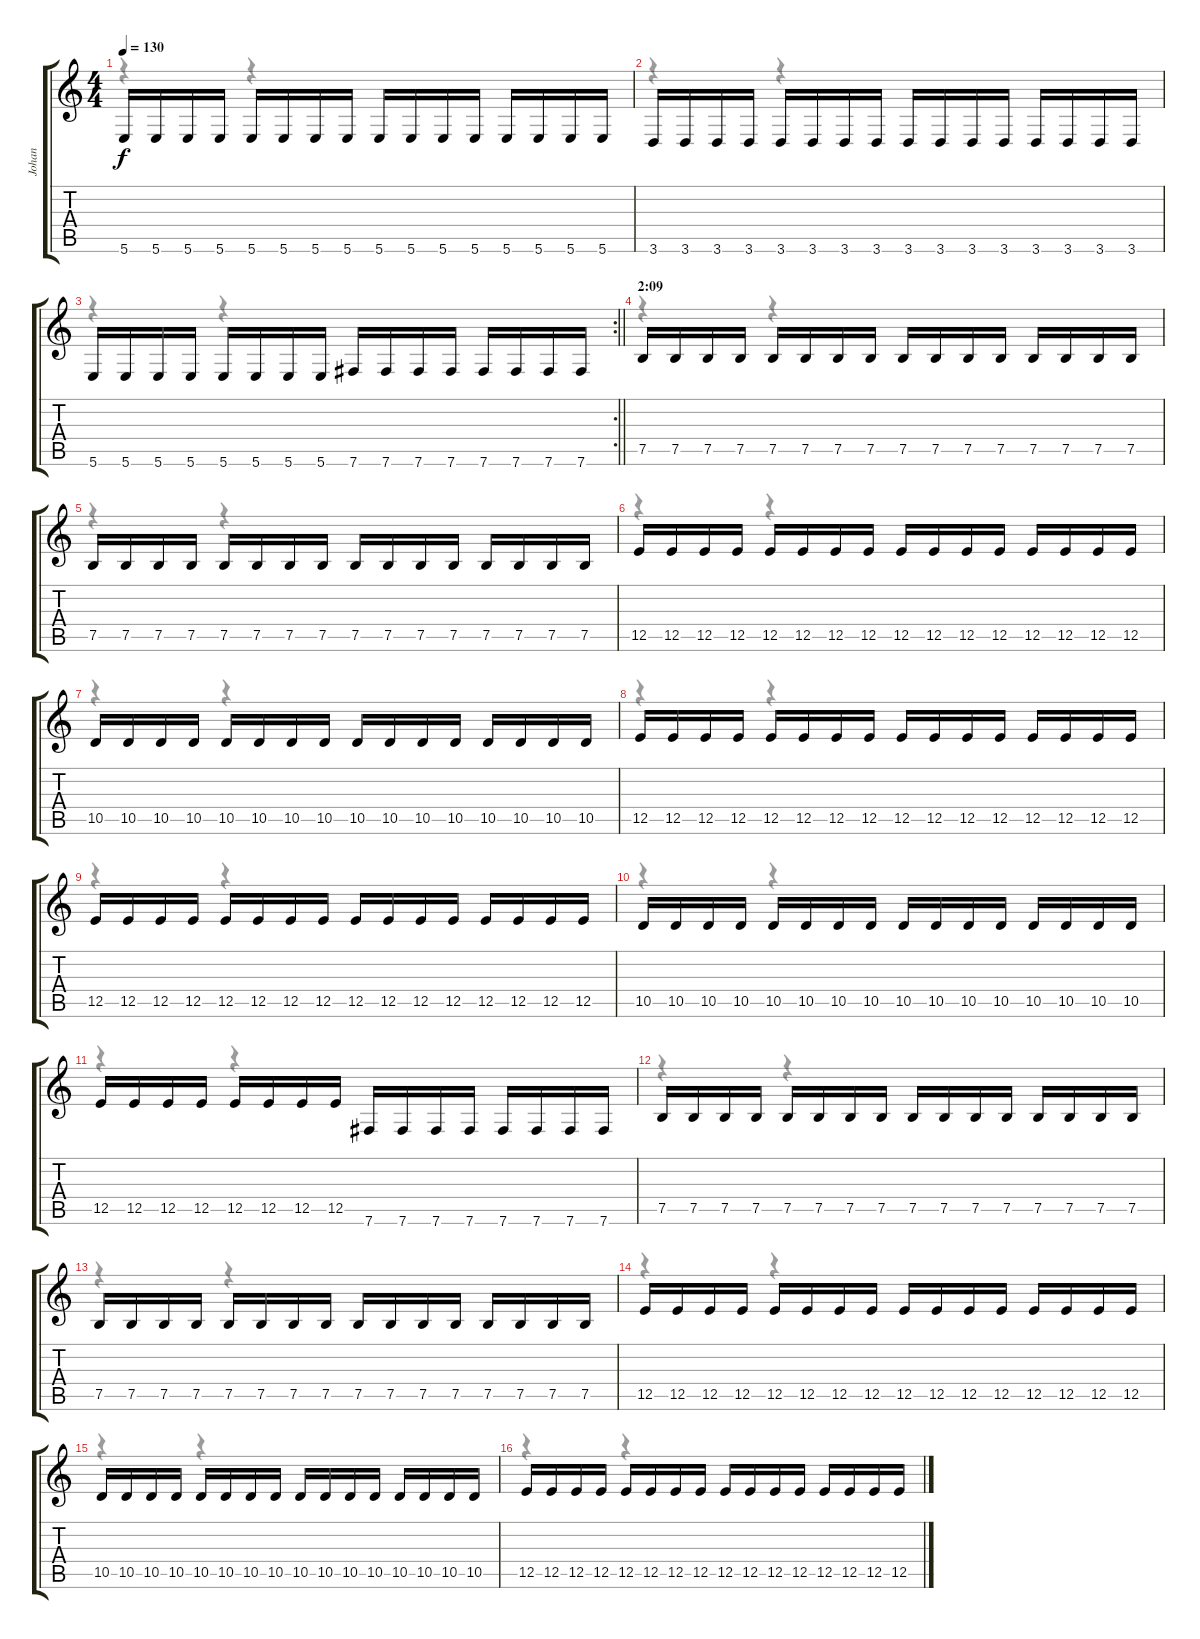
\track ("Johan" "Johan") {instrument distortionguitar}
\staff {score tabs}
\tuning (B3 Gb3 D3 A2 E2 B1) {hide}
\voice
\ts (4 4)
\tempo 130
\clef g2
\ks c
5.6.16{dy f} 5.6.16 5.6.16 5.6.16 5.6.16 5.6.16 5.6.16 5.6.16 5.6.16 5.6.16 5.6.16 5.6.16 5.6.16 5.6.16 5.6.16 5.6.16 |
3.6.16 3.6.16 3.6.16 3.6.16 3.6.16 3.6.16 3.6.16 3.6.16 3.6.16 3.6.16 3.6.16 3.6.16 3.6.16 3.6.16 3.6.16 3.6.16 |
\rc 2
\barLineRight lightlight
5.6.16 5.6.16 5.6.16 5.6.16 5.6.16 5.6.16 5.6.16 5.6.16 7.6.16 7.6.16 7.6.16 7.6.16 7.6.16 7.6.16 7.6.16 7.6.16 |
\section ("" "2:09")
7.5.16 7.5.16 7.5.16 7.5.16 7.5.16 7.5.16 7.5.16 7.5.16 7.5.16 7.5.16 7.5.16 7.5.16 7.5.16 7.5.16 7.5.16 7.5.16 |
7.5.16 7.5.16 7.5.16 7.5.16 7.5.16 7.5.16 7.5.16 7.5.16 7.5.16 7.5.16 7.5.16 7.5.16 7.5.16 7.5.16 7.5.16 7.5.16 |
12.5.16 12.5.16 12.5.16 12.5.16 12.5.16 12.5.16 12.5.16 12.5.16 12.5.16 12.5.16 12.5.16 12.5.16 12.5.16 12.5.16 12.5.16 12.5.16 |
10.5.16 10.5.16 10.5.16 10.5.16 10.5.16 10.5.16 10.5.16 10.5.16 10.5.16 10.5.16 10.5.16 10.5.16 10.5.16 10.5.16 10.5.16 10.5.16 |
12.5.16 12.5.16 12.5.16 12.5.16 12.5.16 12.5.16 12.5.16 12.5.16 12.5.16 12.5.16 12.5.16 12.5.16 12.5.16 12.5.16 12.5.16 12.5.16 |
12.5.16 12.5.16 12.5.16 12.5.16 12.5.16 12.5.16 12.5.16 12.5.16 12.5.16 12.5.16 12.5.16 12.5.16 12.5.16 12.5.16 12.5.16 12.5.16 |
10.5.16 10.5.16 10.5.16 10.5.16 10.5.16 10.5.16 10.5.16 10.5.16 10.5.16 10.5.16 10.5.16 10.5.16 10.5.16 10.5.16 10.5.16 10.5.16 |
12.5.16 12.5.16 12.5.16 12.5.16 12.5.16 12.5.16 12.5.16 12.5.16 7.6.16 7.6.16 7.6.16 7.6.16 7.6.16 7.6.16 7.6.16 7.6.16 |
7.5.16 7.5.16 7.5.16 7.5.16 7.5.16 7.5.16 7.5.16 7.5.16 7.5.16 7.5.16 7.5.16 7.5.16 7.5.16 7.5.16 7.5.16 7.5.16 |
7.5.16 7.5.16 7.5.16 7.5.16 7.5.16 7.5.16 7.5.16 7.5.16 7.5.16 7.5.16 7.5.16 7.5.16 7.5.16 7.5.16 7.5.16 7.5.16 |
12.5.16 12.5.16 12.5.16 12.5.16 12.5.16 12.5.16 12.5.16 12.5.16 12.5.16 12.5.16 12.5.16 12.5.16 12.5.16 12.5.16 12.5.16 12.5.16 |
10.5.16 10.5.16 10.5.16 10.5.16 10.5.16 10.5.16 10.5.16 10.5.16 10.5.16 10.5.16 10.5.16 10.5.16 10.5.16 10.5.16 10.5.16 10.5.16 |
12.5.16 12.5.16 12.5.16 12.5.16 12.5.16 12.5.16 12.5.16 12.5.16 12.5.16 12.5.16 12.5.16 12.5.16 12.5.16 12.5.16 12.5.16 12.5.16
\voice
\clef g2
\ottava regular
\simile none
\ks c
r.4{dy f} r.4 |
r.4 r.4 |
\barLineRight lightlight
r.4 r.4 |
r.4 r.4 |
r.4 r.4 |
r.4 r.4 |
r.4 r.4 |
r.4 r.4 |
r.4 r.4 |
r.4 r.4 |
r.4 r.4 |
r.4 r.4 |
r.4 r.4 |
r.4 r.4 |
r.4 r.4 |
r.4 r.4
